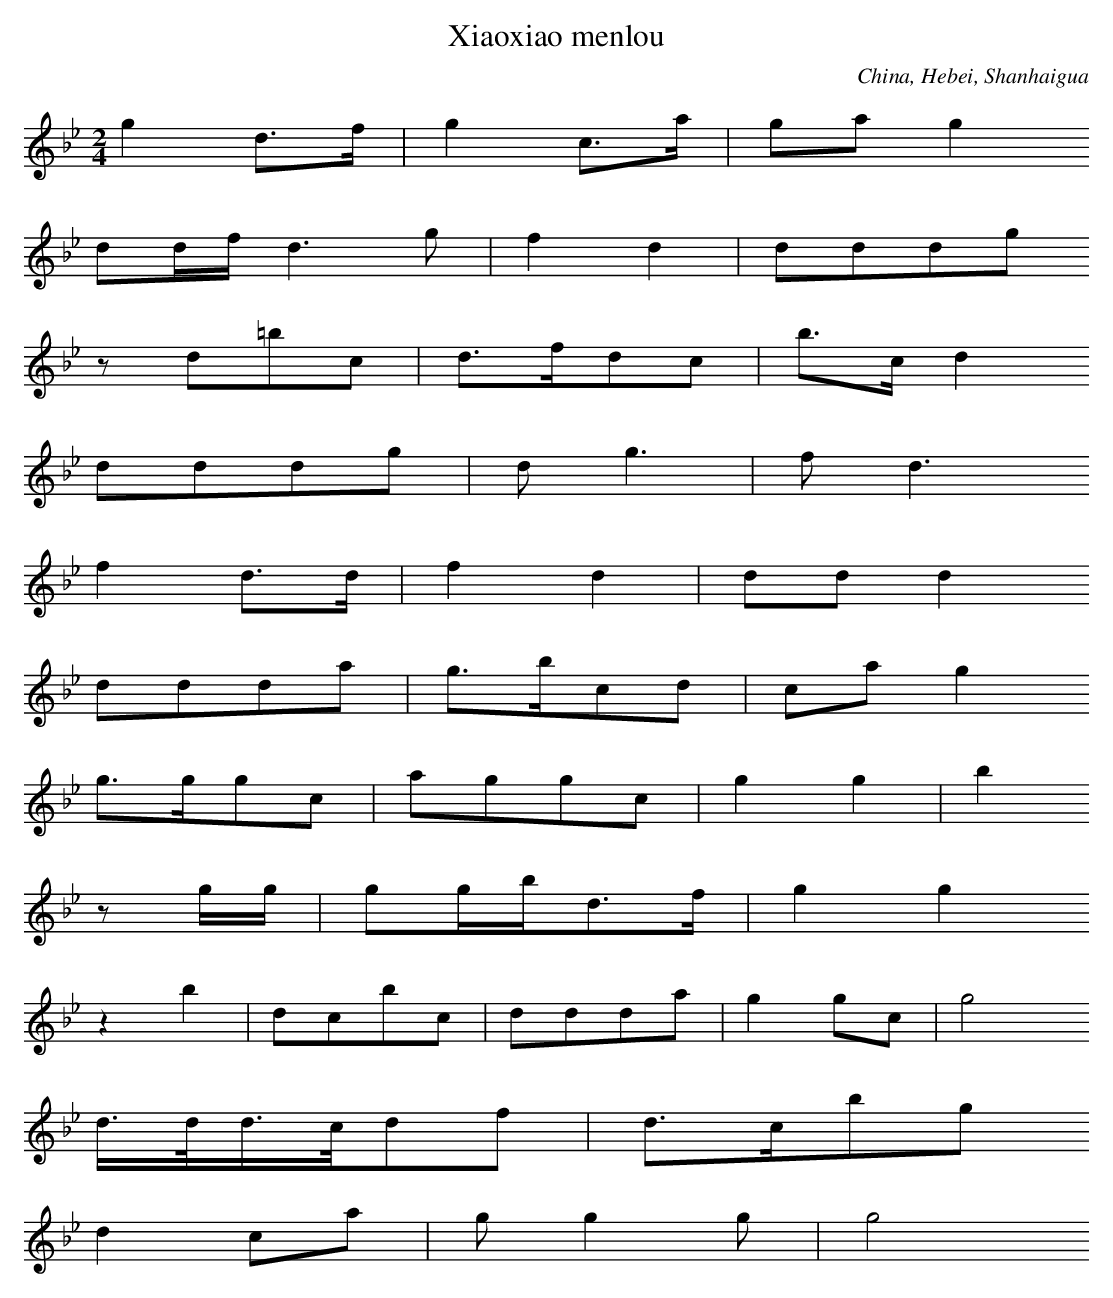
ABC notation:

X:1
T: Xiaoxiao menlou
O: China, Hebei, Shanhaigua
M: 2/4
L: 1/32
K: Bb
g8d6f2 | g8c6a2 | g4a4g8
d4d2f2d12g4 | f8d8 | d4d4d4g4
z4d4=b4c4 | d6f2d4c4 | b6c2d8
d4d4d4g4 | d4g12 | f4d12
f8d6d2 | f8d8 | d4d4d8
d4d4d4a4 | g6b2c4d4 | c4a4g8
g6g2g4c4 | a4g4g4c4 | g8g8 | b8
z4g2g2 | g4g2b2d6f2 | g8g8
z8b8 | d4c4b4c4 | d4d4d4a4 | g8g4c4 | g16
d3dd3cd4f4 | d6c2b4g4
d8c4a4 | g4g8g4 | g16
